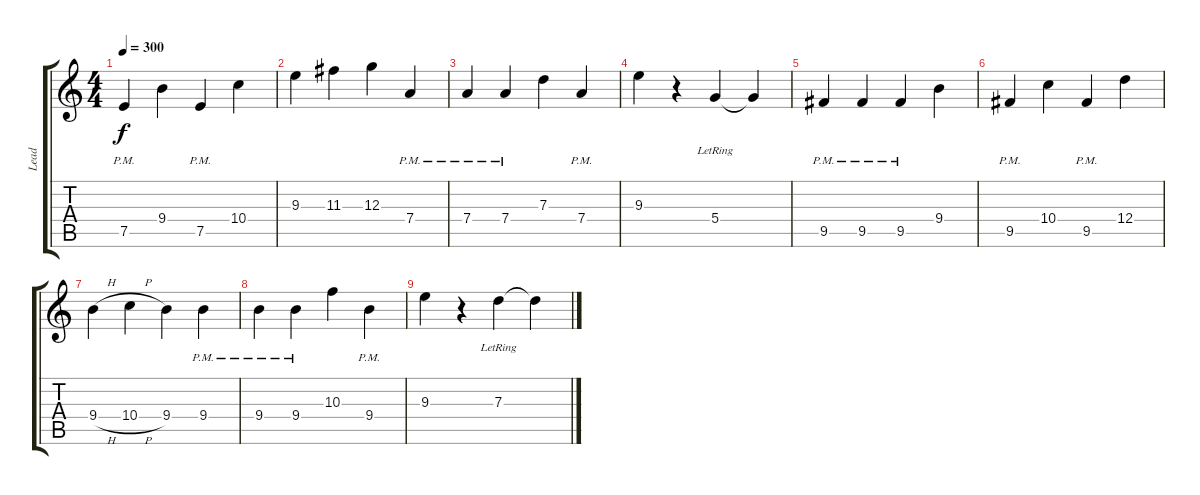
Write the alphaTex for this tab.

\track ("Lead" "Lead") {instrument overdrivenguitar}
\staff {score tabs}
\tuning (E4 B3 G3 D3 A2 E2) {hide}
\ts (4 4)
\tempo 300
\clef g2
\ks c
7.5{pm}.4{dy f} 9.4.4 7.5{pm}.4 10.4.4 |
9.3.4 11.3.4 12.3.4 7.4{pm}.4 |
7.4{pm}.4 7.4{pm}.4 7.3.4 7.4{pm}.4 |
9.3.4 r.4 5.4{lr}.4 5.4{t}.4 |
9.5{pm}.4 9.5{pm}.4 9.5{pm}.4 9.4.4 |
9.5{pm}.4 10.4.4 9.5{pm}.4 12.4.4 |
9.4{h}.4 10.4{h}.4 9.4.4 9.4{pm}.4 |
9.4{pm}.4 9.4{pm}.4 10.3.4 9.4{pm}.4 |
9.3.4 r.4 7.3{lr}.4 7.3{t}.4
